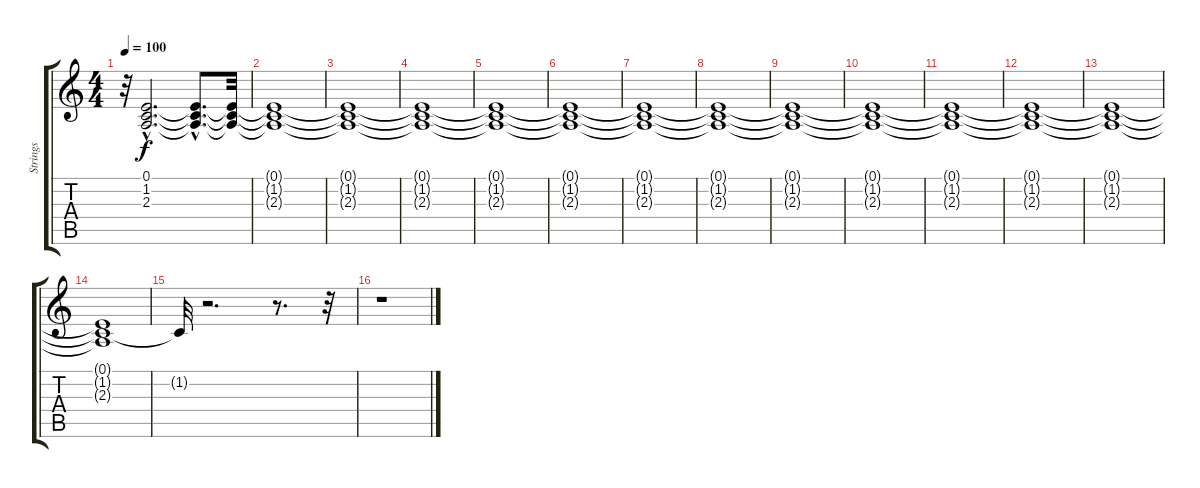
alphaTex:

\track ("Strings" "Strings") {instrument synthstrings1}
\staff {score tabs}
\tuning (E4 B3 G3 D3 A2 E2) {hide}
\ts (4 4)
\tempo 100
\clef g2
\ks c
r.32{dy f instrument synthstrings1} (0.1{hac} 1.2{hac} 2.3{hac}).2{d} (0.1{hac t} 1.2{hac t} 2.3{hac t}).8{d} (0.1{t} 1.2{t} 2.3{t}).32 |
(0.1{t} 1.2{t} 2.3{t}).1 |
(0.1{t} 1.2{t} 2.3{t}).1 |
(0.1{t} 1.2{t} 2.3{t}).1 |
(0.1{t} 1.2{t} 2.3{t}).1 |
(0.1{t} 1.2{t} 2.3{t}).1 |
(0.1{t} 1.2{t} 2.3{t}).1 |
(0.1{t} 1.2{t} 2.3{t}).1 |
(0.1{t} 1.2{t} 2.3{t}).1 |
(0.1{t} 1.2{t} 2.3{t}).1 |
(0.1{t} 1.2{t} 2.3{t}).1 |
(0.1{t} 1.2{t} 2.3{t}).1 |
(0.1{t} 1.2{t} 2.3{t}).1 |
(0.1{t} 1.2{t} 2.3{t}).1 |
1.2{t}.32 r.2{d} r.8{d} r.32 |
r.1
